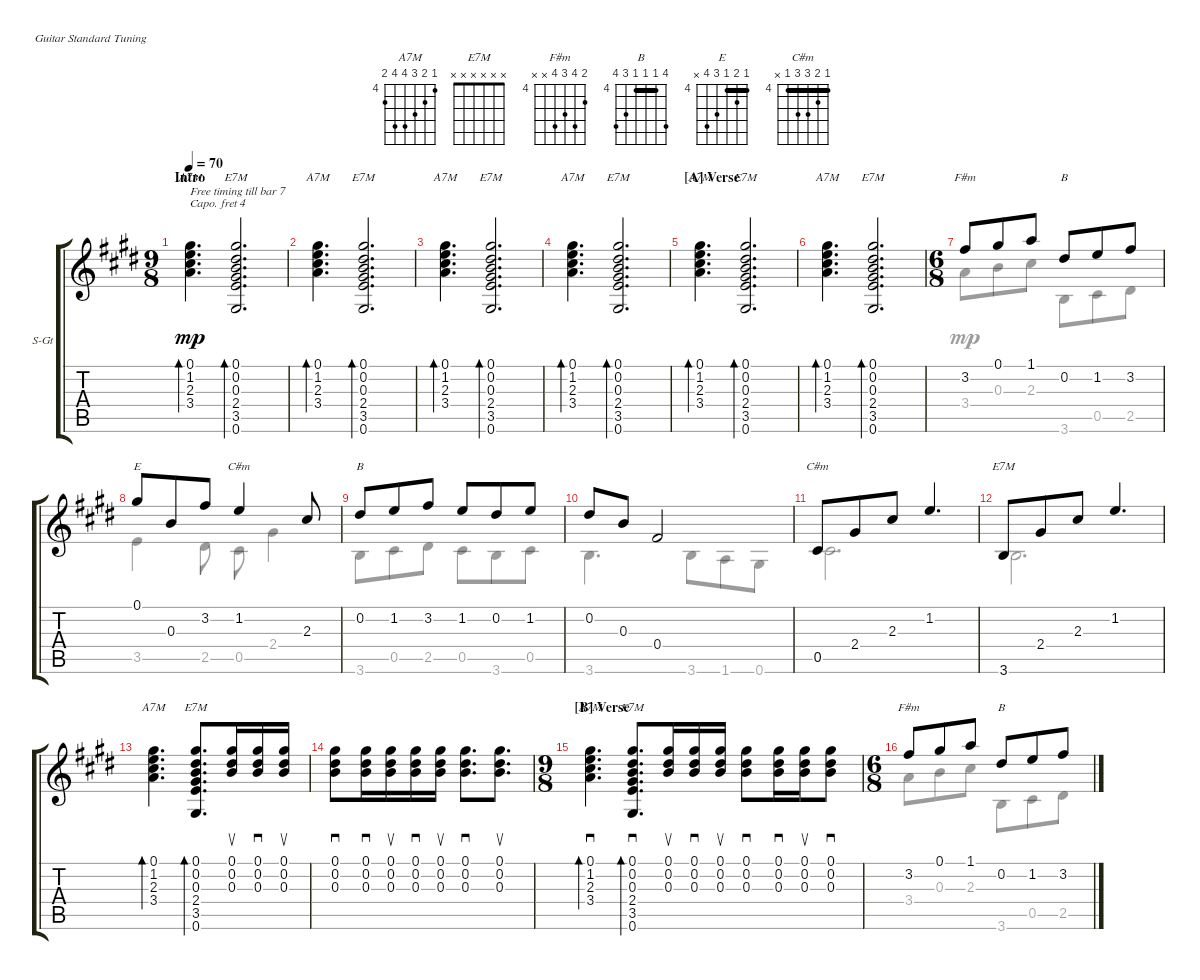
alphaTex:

\defaultSystemsLayout 4
\bracketExtendMode groupsimilarinstruments
\firstSystemTrackNameOrientation horizontal
\otherSystemsTrackNameOrientation horizontal
\track ("Steel Guitar" "S-Gt") {instrument acousticguitarsteel}
\staff {score tabs}
\capo 4
\tuning (E4 B3 G3 D3 A2 E2)
\chord ("A7M" 4 5 6 7 7 5) {firstfret 4}
\chord ("E7M" 4 4 4 6 7 4) {firstfret 4 barre (4 4 4)}
\chord ("F#m" 5 7 6 7 x x) {firstfret 4}
\chord ("B" 7 4 4 4 6 7) {firstfret 4 barre (4 4)}
\chord ("E" 4 5 4 6 7 x) {firstfret 4 barre 4}
\chord ("C#m" 4 5 6 6 4 x) {firstfret 4 barre 4}
\chord ("E7M" x x x x x x)
\voice
\ts (9 8)
\section ("" "Intro")
\tempo 70
\clef g2
\ks c#minor
(3.4 2.3 1.2 0.1).4{d bd 126 ch "A7M" txt "Free timing till bar 7" dy mp instrument acousticguitarsteel} (0.6 3.5 2.4 0.3 0.2 0.1).2{d bd 126 ch "E7M"} |
(3.4 2.3 1.2 0.1).4{d bd 126 ch "A7M"} (0.6 3.5 2.4 0.3 0.2 0.1).2{d bd 126 ch "E7M"} |
(3.4 2.3 1.2 0.1).4{d bd 126 ch "A7M"} (0.6 3.5 2.4 0.3 0.2 0.1).2{d bd 126 ch "E7M"} |
(3.4 2.3 1.2 0.1).4{d bd 126 ch "A7M"} (0.6 3.5 2.4 0.3 0.2 0.1).2{d bd 126 ch "E7M"} |
\section ("A" "Verse")
(3.4 2.3 1.2 0.1).4{d bd 126 ch "A7M"} (0.6 3.5 2.4 0.3 0.2 0.1).2{d bd 126 ch "E7M"} |
(3.4 2.3 1.2 0.1).4{d bd 126 ch "A7M"} (0.6 3.5 2.4 0.3 0.2 0.1).2{d bd 126 ch "E7M"} |
\ts (6 8)
3.2.8{ch "F#m"} 0.1.8 1.1.8 0.2.8{ch "B"} 1.2.8 3.2.8 |
0.1.8{ch "E"} 0.3.8 3.2.8 1.2.4{ch "C#m"} 2.3.8 |
0.2.8{ch "B"} 1.2.8 3.2.8 1.2.8 0.2.8 1.2.8 |
0.2.8 0.3.8 0.4.2 |
0.5.8{ch "C#m"} 2.4.8 2.3.8 1.2.4{d} |
3.6.8{ch "E7M"} 2.4.8 2.3.8 1.2.4{d} |
(3.4 2.3 1.2 0.1).4{d bd 126 ch "A7M"} (0.6 3.5 2.4 0.3 0.2 0.1).8{d bd 126 ch "E7M"} (0.1 0.2 0.3).16{su} (0.1 0.2 0.3).16{sd} (0.1 0.2 0.3).16{su} |
(0.3 0.2 0.1).8{sd} (0.3 0.2 0.1).16{sd} (0.1 0.2 0.3).16{su} (0.3 0.2 0.1).16{sd} (0.3 0.2 0.1).16{su} (0.1 0.2 0.3).8{d sd} (0.1 0.2 0.3).8{d su} |
\ts (9 8)
\section ("B" "Verse")
(3.4 2.3 1.2 0.1).4{d sd bd 126 ch "A7M"} (0.6 3.5 2.4 0.3 0.2 0.1).8{d sd bd 126 ch "E7M"} (0.1 0.2 0.3).16{su} (0.1 0.2 0.3).16{sd} (0.1 0.2 0.3).16{su} (0.3 0.2 0.1).8{sd} (0.3 0.2 0.1).16{sd} (0.1 0.2 0.3).16{su} (0.3 0.2 0.1).8{sd} |
\ts (6 8)
3.2.8{ch "F#m"} 0.1.8 1.1.8 0.2.8{ch "B"} 1.2.8 3.2.8
\voice
\clef g2
\ottava regular
\simile none
\ks c#minor
|
|
|
|
|
|
3.4.8 0.3.8 2.3.8 3.6.8 0.5.8 2.5.8 |
3.5.4 2.5.8 0.5.8 2.4.4 |
3.6.8 0.5.8 2.5.8 0.5.8 3.6.8 0.5.8 |
3.6.4{d} 3.6.8 1.6.8 0.6.8 |
0.5.2{d} |
3.6.2{d} |
|
|
|
3.4.8 0.3.8 2.3.8 3.6.8 0.5.8 2.5.8
